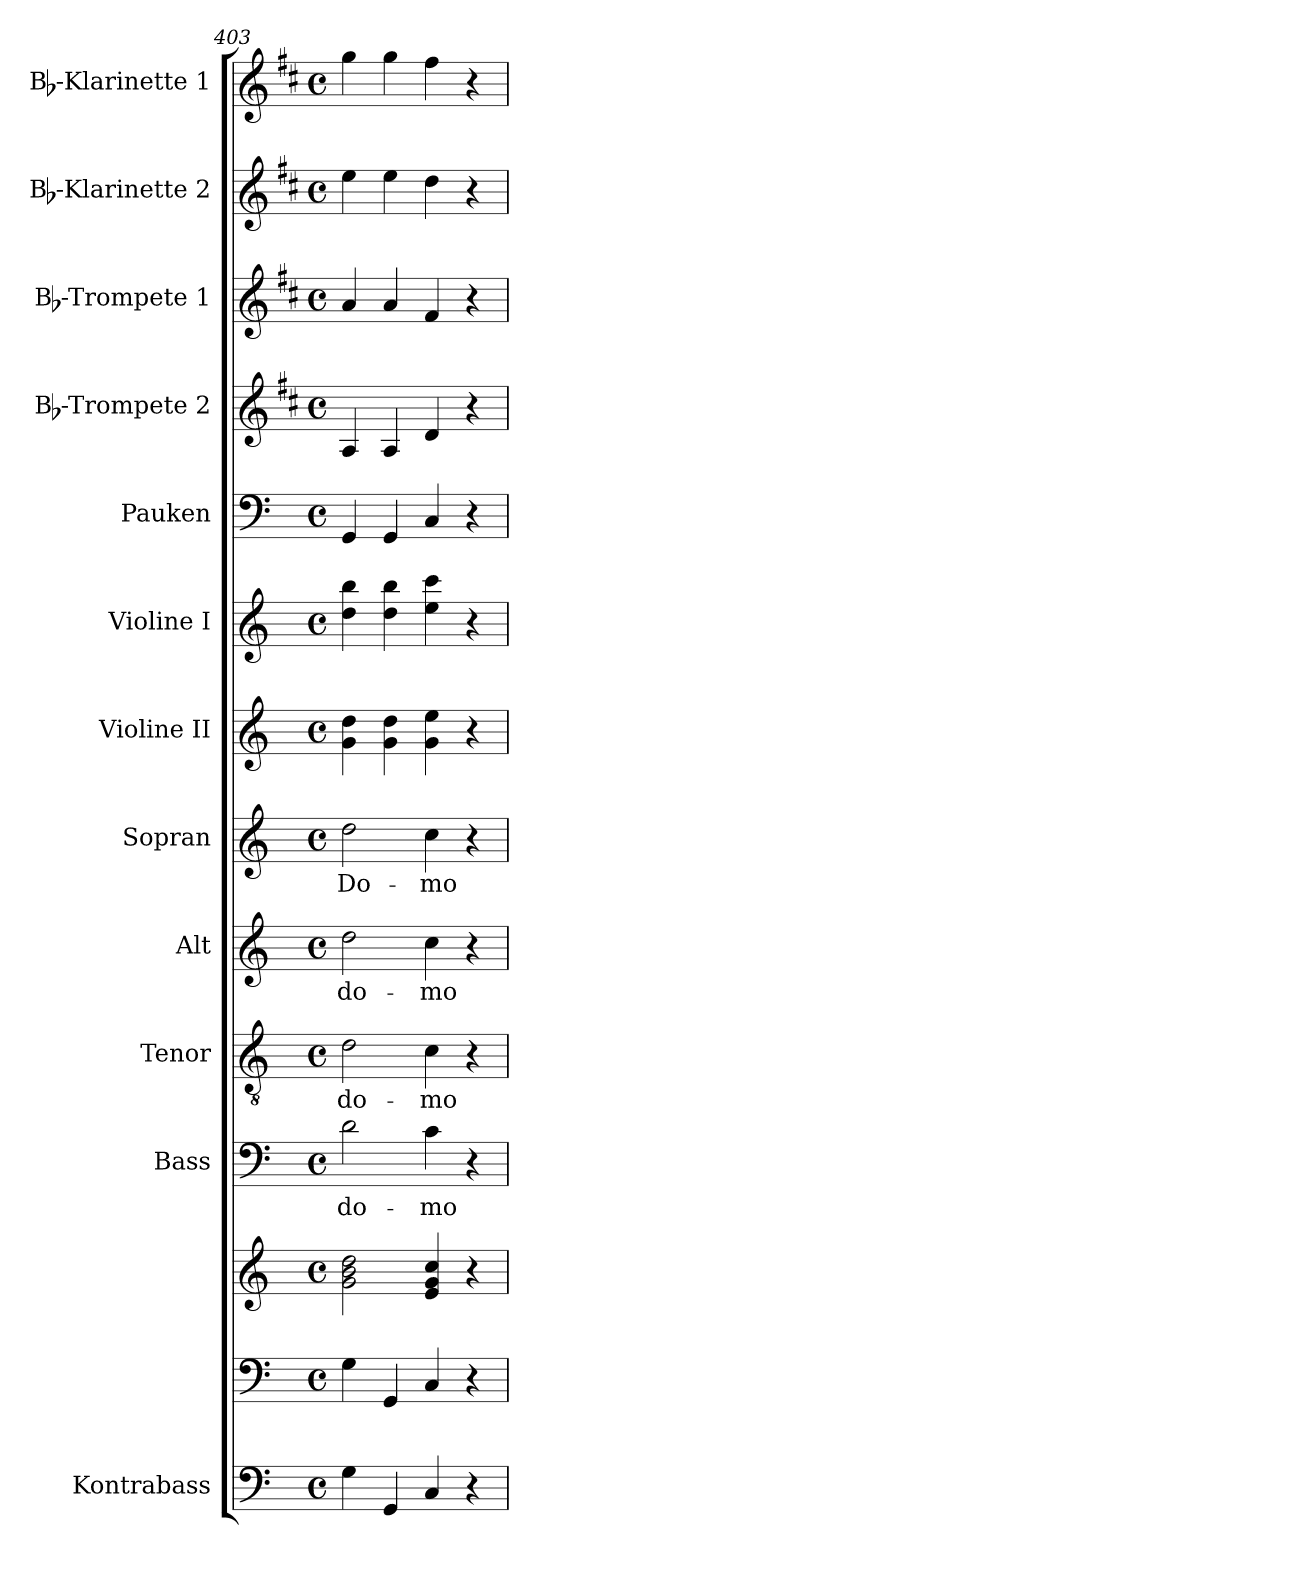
**kern	**kern	**kern	**kern	**text	**kern	**text	**kern	**text	**kern	**text	**kern	**kern	**kern	**kern	**kern	**kern	**kern
*part13	*part12	*part12	*part11	*part11	*part10	*part10	*part9	*part9	*part8	*part8	*part7	*part6	*part5	*part4	*part3	*part2	*part1
*staff14	*staff13	*staff12	*staff11	*staff11	*staff10	*staff10	*staff9	*staff9	*staff8	*staff8	*staff7	*staff6	*staff5	*staff4	*staff3	*staff2	*staff1
*I"Kontrabass	*	*	*I"Bass	*	*I"Tenor	*	*I"Alt	*	*I"Sopran	*	*I"Violine II	*I"Violine I	*I"Pauken	*I"Bb-Trompete 2	*I"Bb-Trompete 1	*I"Bb-Klarinette 2	*I"Bb-Klarinette 1
*I'Kb.	*	*	*I'B.	*	*I'T.	*	*I'A.	*	*I'S.	*	*I'Vl. II	*I'Vl. I	*I'Pk.	*I'Bb Trp. 2	*I'Bb Trp. 1	*I'Bb Kl. 2	*I'Bb Kl. 1
*clefF4	*clefF4	*clefG2	*clefF4	*	*clefGv2	*	*clefG2	*	*clefG2	*	*clefG2	*clefG2	*clefF4	*clefG2	*clefG2	*clefG2	*clefG2
*ITrd7c12	*	*	*	*	*	*	*	*	*	*	*	*	*	*ITrd1c2	*ITrd1c2	*ITrd1c2	*ITrd1c2
*k[]	*k[]	*k[]	*k[]	*	*k[]	*	*k[]	*	*k[]	*	*k[]	*k[]	*k[]	*k[]	*k[]	*k[]	*k[]
*C:	*C:	*C:	*C:	*	*C:	*	*C:	*	*C:	*	*C:	*C:	*C:	*C:	*C:	*C:	*C:
*M4/4	*M4/4	*M4/4	*M4/4	*	*M4/4	*	*M4/4	*	*M4/4	*	*M4/4	*M4/4	*M4/4	*M4/4	*M4/4	*M4/4	*M4/4
*met(c)	*met(c)	*met(c)	*met(c)	*	*met(c)	*	*met(c)	*	*met(c)	*	*met(c)	*met(c)	*met(c)	*met(c)	*met(c)	*met(c)	*met(c)
=403	=403	=403	=403	=403	=403	=403	=403	=403	=403	=403	=403	=403	=403	=403	=403	=403	=403
!	!	!	!	!LO:LY:b	!	!LO:LY:b	!	!LO:LY:b	!	!LO:LY:b	!	!	!	!	!	!	!
4GG\	4G\	2g\ 2b\ 2dd\	2d\	do-	2d\	do-	2dd\	do-	2dd\	Do-	4g\ 4dd\	4dd\ 4bb\	4GG/	4G/	4g/	4dd\	4ff\
4GGG/	4GG/	.	.	.	.	.	.	.	.	.	4g\ 4dd\	4dd\ 4bb\	4GG/	4G/	4g/	4dd\	4ff\
!	!	!	!	!LO:LY:b	!	!LO:LY:b	!	!LO:LY:b	!	!LO:LY:b	!	!	!	!	!	!	!
4CC/	4C/	4e/ 4g/ 4cc/	4c\	-mo	4c\	-mo	4cc\	-mo	4cc\	-mo	4g\ 4ee\	4ee\ 4ccc\	4C/	4c/	4e/	4cc\	4ee\
4r	4r	4r	4r	.	4r	.	4r	.	4r	.	4r	4r	4r	4r	4r	4r	4r
=	=	=	=	=	=	=	=	=	=	=	=	=	=	=	=	=	=
*-	*-	*-	*-	*-	*-	*-	*-	*-	*-	*-	*-	*-	*-	*-	*-	*-	*-
